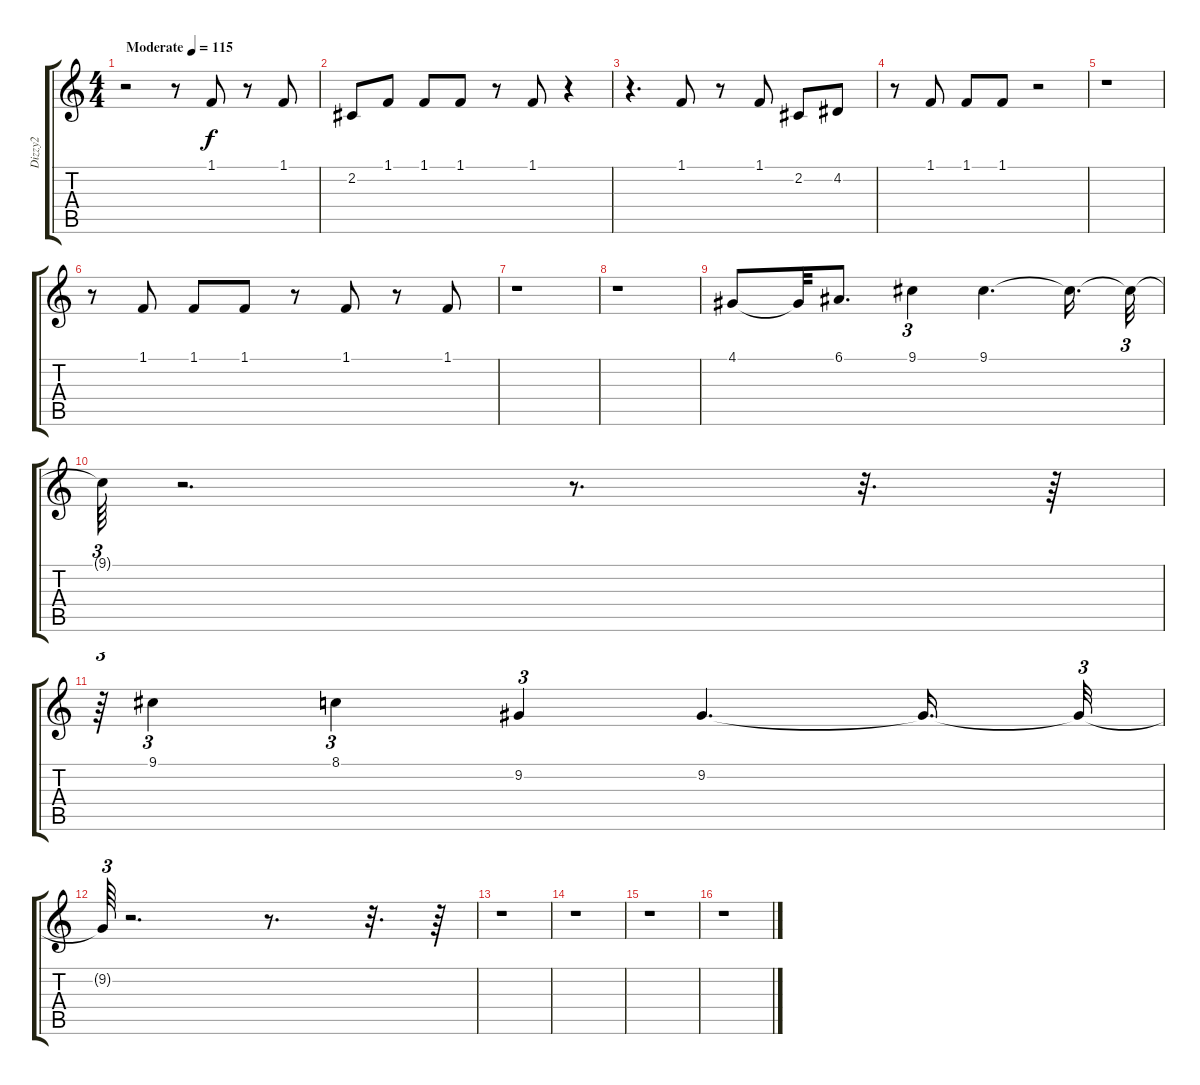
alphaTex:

\track ("Dizzy2" "Dizzy2") {instrument trumpet}
\staff {score tabs}
\tuning (E4 B3 G3 D3 A2 E2) {hide}
\ts (4 4)
\tempo (115 "Moderate")
\clef g2
\ks c
r.2{dy f instrument trumpet} r.8 1.1.8 r.8 1.1.8 |
2.2.8 1.1.8 1.1.8 1.1.8 r.8 1.1.8 r.4 |
r.4{d} 1.1.8 r.8 1.1.8 2.2.8 4.2.8 |
r.8 1.1.8 1.1.8 1.1.8 r.2 |
r.1 |
r.8 1.1.8 1.1.8 1.1.8 r.8 1.1.8 r.8 1.1.8 |
r.1 |
r.1 |
4.1.8 4.1{t}.32 6.1.8{d} 9.1.4{tu (3 2)} 9.1.4{d} 9.1{t}.16{d} 9.1{t}.32{tu (3 2)} |
9.1{t}.64{tu (3 2)} r.2{d} r.8{d} r.32{d} r.64 |
r.64{tu (3 2)} 9.1.4{tu (3 2)} 8.1.4{tu (3 2)} 9.2.4{tu (3 2)} 9.2.4{d} 9.2{t}.16{d} 9.2{t}.32{tu (3 2)} |
9.2{t}.64{tu (3 2)} r.2{d} r.8{d} r.32{d} r.64 |
r.1 |
r.1 |
r.1 |
r.1
